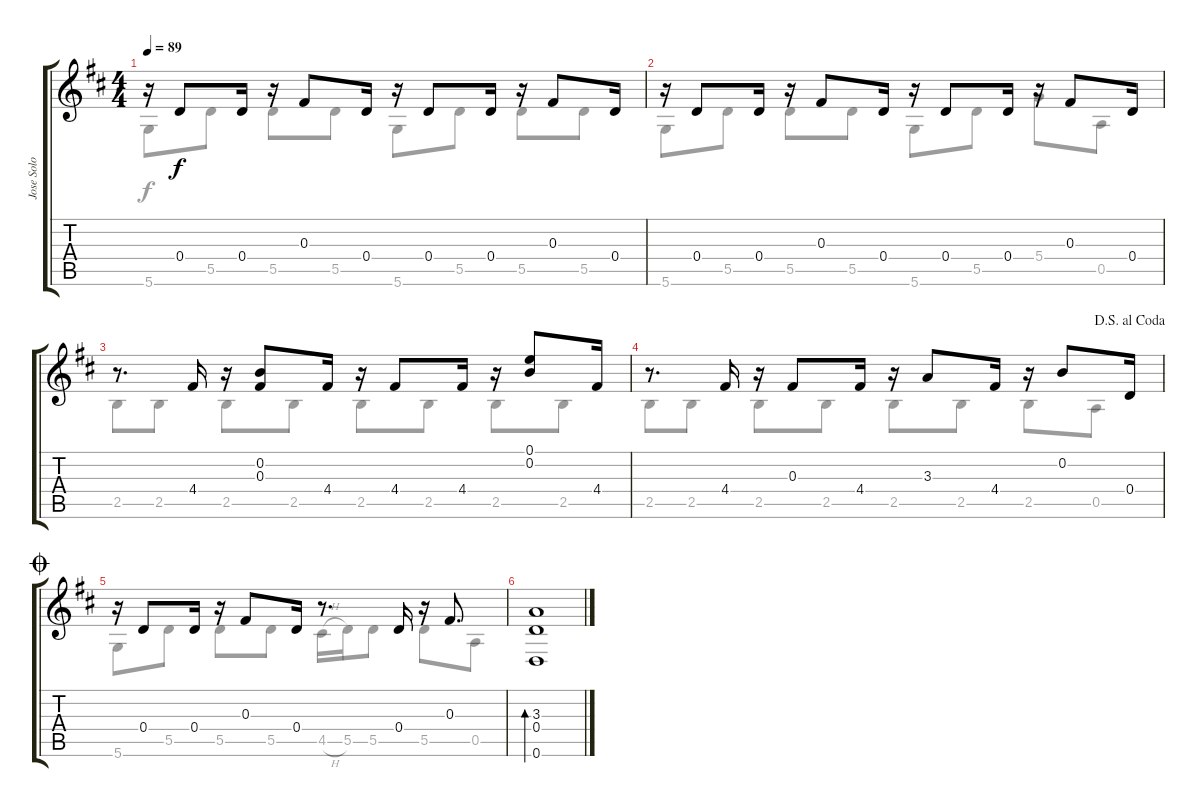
\track ("Jose Solo Acoustic" "Jose Solo ") {instrument acousticguitarnylon}
\staff {score tabs}
\tuning (E4 B3 Gb3 D3 A2 D2) {hide}
\voice
\ts (4 4)
\tempo 89
\clef g2
\ks d
r.16{dy f} 0.4.8 0.4.16 r.16 0.3.8 0.4.16 r.16 0.4.8 0.4.16 r.16 0.3.8 0.4.16 |
r.16 0.4.8 0.4.16 r.16 0.3.8 0.4.16 r.16 0.4.8 0.4.16 r.16 0.3.8 0.4.16 |
r.8{d} 4.4.16 r.16 (0.2 0.3).8 4.4.16 r.16 4.4.8 4.4.16 r.16 (0.1 0.2).8 4.4.16 |
\jump dalsegnoalcoda
r.8{d} 4.4.16 r.16 0.3.8 4.4.16 r.16 3.3.8 4.4.16 r.16 0.2.8 0.4.16 |
\jump coda
r.16 0.4.8 0.4.16 r.16 0.3.8 0.4.16 r.8{d} 0.4.16 r.16 0.3.8{d} |
(3.3 0.4 0.6).1{bd 30}
\voice
\clef g2
\ottava regular
\simile none
\ks d
5.6.8{dy f} 5.5.8 5.5.8 5.5.8 5.6.8 5.5.8 5.5.8 5.5.8 |
5.6.8 5.5.8 5.5.8 5.5.8 5.6.8 5.5.8 5.4.8 0.5.8 |
2.5.8 2.5.8 2.5.8 2.5.8 2.5.8 2.5.8 2.5.8 2.5.8 |
2.5.8 2.5.8 2.5.8 2.5.8 2.5.8 2.5.8 2.5.8 0.5.8 |
5.6.8 5.5.8 5.5.8 5.5.8 4.5{h}.16 5.5.16 5.5.8 5.5.8 0.5.8 |
